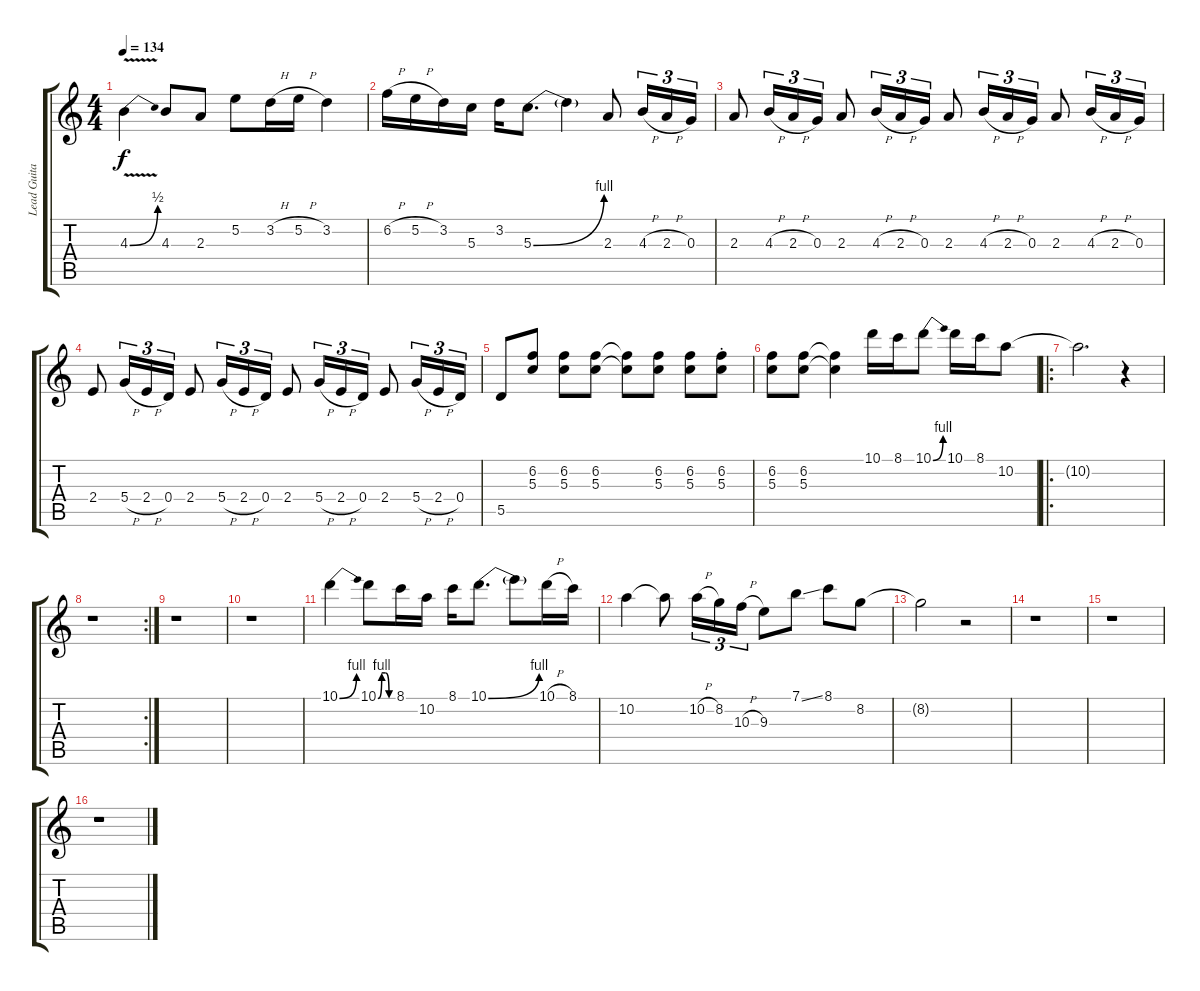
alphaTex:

\track ("Lead Guitar" "Lead Guita") {instrument overdrivenguitar}
\staff {score tabs}
\tuning (E4 B3 G3 D3 A2 E2) {hide}
\ts (4 4)
\tempo 134
\clef g2
\ks c
4.3{be (bend 0 0 60 2) v}.4{dy f} 4.3.8 2.3.8 5.2.8 3.2{h}.16 5.2{h}.16 3.2.4 |
6.2{h}.16 5.2{h}.16 3.2.16 5.3.16 3.2.16 5.3{be (bend 0 0 60 4)}.8{d} 5.3{t}.4 2.3.8 4.3{h}.16{tu (3 2)} 2.3{h}.16{tu (3 2)} 0.3.16{tu (3 2)} |
2.3.8 4.3{h}.16{tu (3 2)} 2.3{h}.16{tu (3 2)} 0.3.16{tu (3 2)} 2.3.8 4.3{h}.16{tu (3 2)} 2.3{h}.16{tu (3 2)} 0.3.16{tu (3 2)} 2.3.8 4.3{h}.16{tu (3 2)} 2.3{h}.16{tu (3 2)} 0.3.16{tu (3 2)} 2.3.8 4.3{h}.16{tu (3 2)} 2.3{h}.16{tu (3 2)} 0.3.16{tu (3 2)} |
2.4.8 5.4{h}.16{tu (3 2)} 2.4{h}.16{tu (3 2)} 0.4.16{tu (3 2)} 2.4.8 5.4{h}.16{tu (3 2)} 2.4{h}.16{tu (3 2)} 0.4.16{tu (3 2)} 2.4.8 5.4{h}.16{tu (3 2)} 2.4{h}.16{tu (3 2)} 0.4.16{tu (3 2)} 2.4.8 5.4{h}.16{tu (3 2)} 2.4{h}.16{tu (3 2)} 0.4.16{tu (3 2)} |
5.5.8 (6.2 5.3).8 (6.2 5.3).8 (6.2 5.3).8 (6.2{t} 5.3{t}).8 (6.2 5.3).8 (6.2 5.3).8 (6.2 5.3{st}).8 |
(6.2 5.3).8 (6.2 5.3).8 (6.2{t} 5.3{t}).4 10.1.16 8.1.16 10.1{be (bend 0 0 60 4)}.8 10.1.16 8.1.16 10.2.8 |
\ro
10.2{t}.2{d} r.4 |
\rc 2
r.1 |
r.1 |
r.1 |
10.1{be (bend 0 0 60 4)}.4{volume 13} 10.1{be (custom 0 0 15 4 30 4 45 0 60 0)}.8 8.1.16 10.2.16 8.1.16 10.1{be (bend 0 0 60 4)}.8{d} 10.1{t}.8 10.1{h}.16 8.1.16 |
10.2.4 10.2{t}.8 10.2{h}.16{tu (3 2)} 8.2.16{tu (3 2)} 10.3{h}.16{tu (3 2)} 9.3.8 7.1{ss}.8 8.1.8 8.2.8 |
8.2{t}.2 r.2 |
r.1 |
r.1 |
r.1
